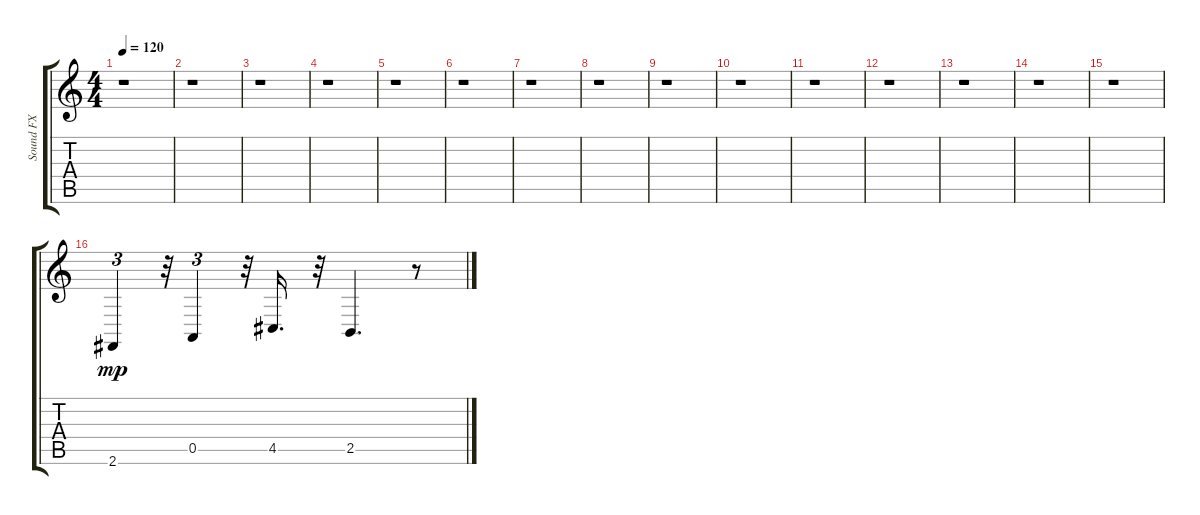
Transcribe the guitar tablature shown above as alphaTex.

\track ("Sound FX" "Sound FX") {instrument guitarfretnoise}
\staff {score tabs}
\tuning (E4 B3 G3 D3 A2 E2) {hide}
\ts (4 4)
\tempo 120
\clef g2
\ks c
r.1{dy mp} |
r.1 |
r.1 |
r.1 |
r.1 |
r.1 |
r.1 |
r.1 |
r.1 |
r.1 |
r.1 |
r.1 |
r.1 |
r.1 |
r.1 |
2.6.4{tu (3 2)} r.32{tu (3 2)} 0.5.4{tu (3 2)} r.32{tu (3 2)} 4.5.16{d} r.32 2.5.4{d} r.8
